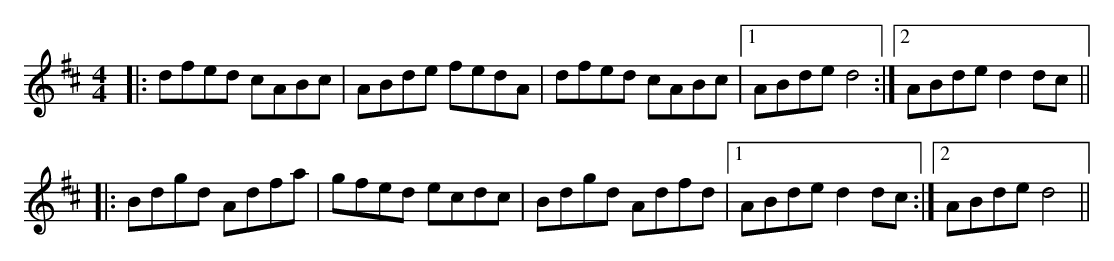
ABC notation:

X:1
M:4/4
K:D
|:dfed cABc|ABde fedA|dfed cABc|1 ABde d4:|2 ABde d2dc||
|:Bdgd Adfa|gfed ecdc|Bdgd Adfd|1 ABde d2dc:|2 ABde d4||
